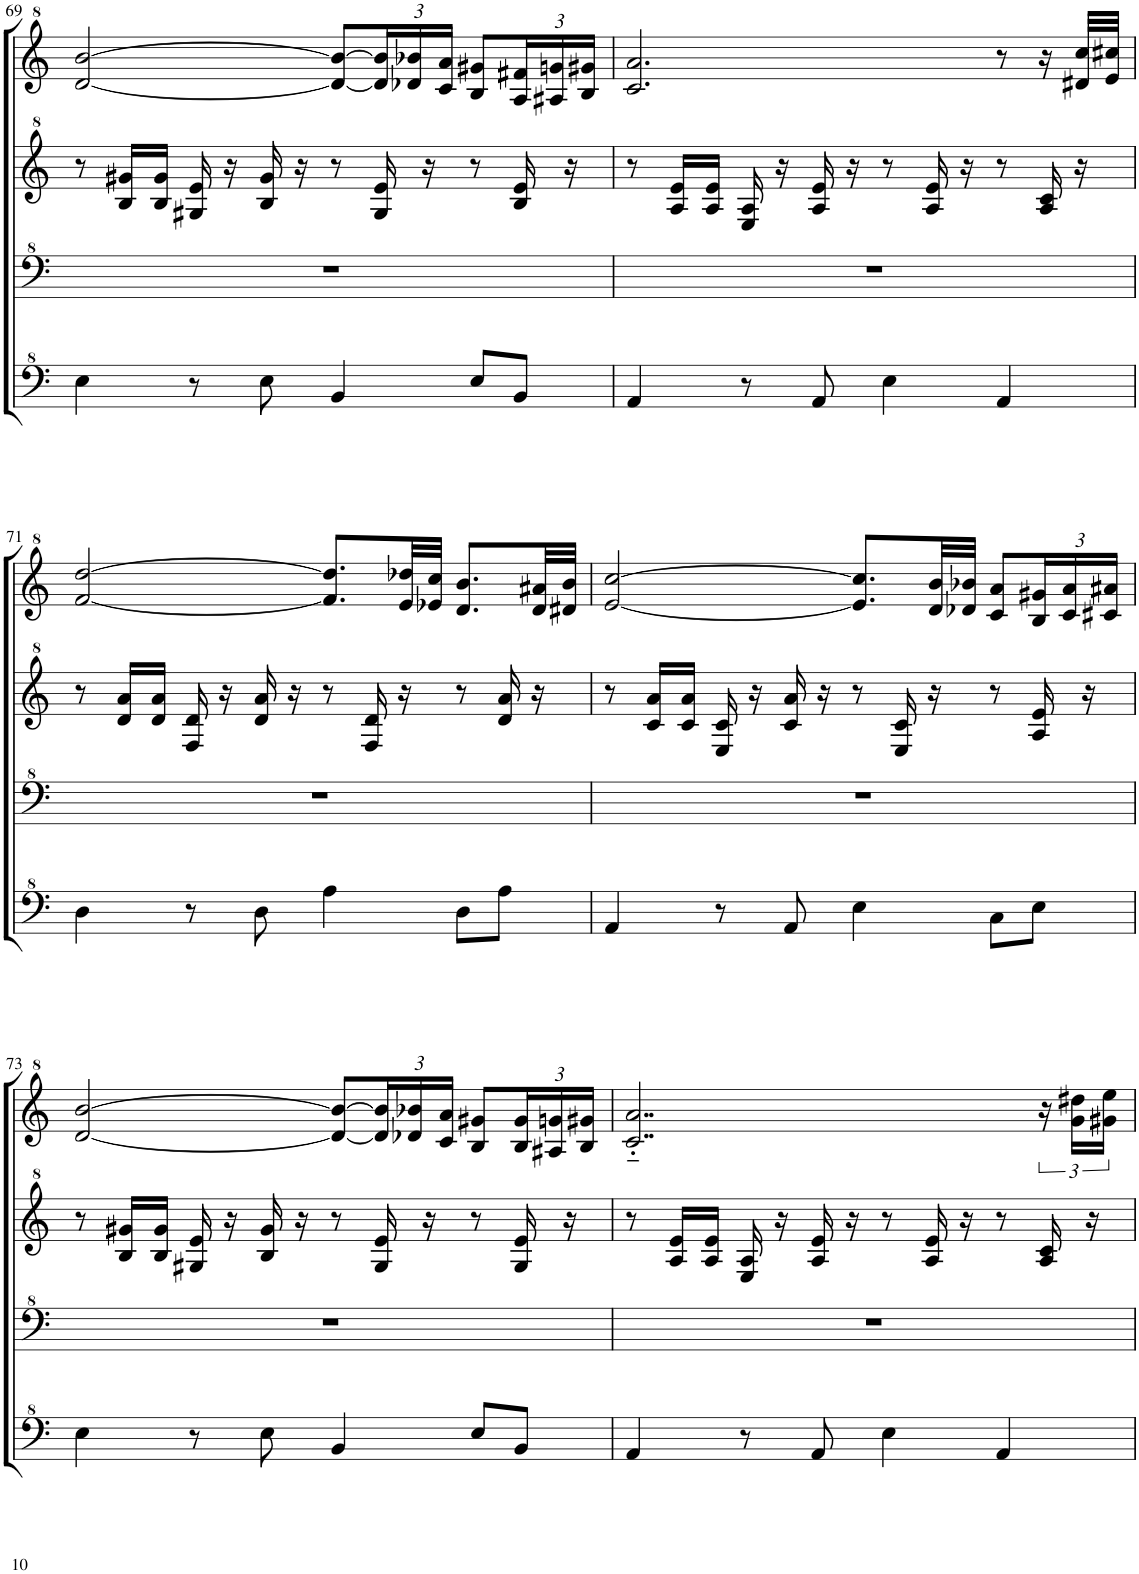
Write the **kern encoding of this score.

**kern	**kern	**kern	**kern
*part1	*part1	*part1	*part1
*staff4	*staff3	*staff2	*staff1
*I"Model III	*	*	*
!!LO:PB:g=z
*clefF^4	*clefF^4	*clefG^2	*clefG^2
*k[]	*k[]	*k[]	*k[]
*M4/4	*M4/4	*M4/4	*M4/4
=69	=69	=69	=69
4e\	1r	8r	[2dd/ [2bb/
.	.	16b/ 16gg#X/LL	.
.	.	16b/ 16gg#/JJ	.
8r	.	16g#X/ 16ee/	.
.	.	16r	.
8e\	.	16b/ 16gg#/	.
.	.	16r	.
4B/	.	8r	8dd/_ 8bb/_L
*	*	*	*Xbrackettup
.	.	16g#/ 16ee/	24dd/] 24bb/]L
.	.	.	24dd-X/ 24bb-X/
.	.	16r	.
.	.	.	24cc/ 24aa/JJ
8e/L	.	8r	8b/ 8gg#X/L
8B/J	.	16b/ 16ee/	24a/ 24ff#X/L
.	.	.	24a#X/ 24ggn/
.	.	16r	.
.	.	.	24b/ 24gg#X/JJ
=70	=70	=70	=70
4A/	1r	8r	2.cc/ 2.aa/
.	.	16a/ 16ee/LL	.
.	.	16a/ 16ee/JJ	.
8r	.	16e/ 16a/	.
.	.	16r	.
8A/	.	16a/ 16ee/	.
.	.	16r	.
4e\	.	8r	.
.	.	16a/ 16ee/	.
.	.	16r	.
4A/	.	8r	8r
.	.	16a/ 16cc/	16r
.	.	16r	32dd#X/ 32ccc/LLL
.	.	.	32ee/ 32ccc#X/JJJ
!!LO:LB:g=z
=71	=71	=71	=71
4d\	1r	8r	[2ff/ [2ddd/
.	.	16dd/ 16aa/LL	.
.	.	16dd/ 16aa/JJ	.
8r	.	16f/ 16dd/	.
.	.	16r	.
8d\	.	16dd/ 16aa/	.
.	.	16r	.
4a\	.	8r	8.ff/] 8.ddd/]L
.	.	16f/ 16dd/	.
.	.	16r	32ee/ 32ddd-X/LL
.	.	.	32ee-X/ 32ccc/JJJ
8d\L	.	8r	8.dd/ 8.bb/L
8a\J	.	16dd/ 16aa/	.
.	.	16r	32dd/ 32aa#X/LL
.	.	.	32dd#X/ 32bb/JJJ
=72	=72	=72	=72
4A/	1r	8r	[2ee/ [2ccc/
.	.	16cc/ 16aa/LL	.
.	.	16cc/ 16aa/JJ	.
8r	.	16e/ 16cc/	.
.	.	16r	.
8A/	.	16cc/ 16aa/	.
.	.	16r	.
4e\	.	8r	8.ee/] 8.ccc/]L
.	.	16e/ 16cc/	.
.	.	16r	32dd/ 32bb/LL
.	.	.	32dd-X/ 32bb-X/JJJ
8c\L	.	8r	8cc/ 8aa/L
8e\J	.	16a/ 16ee/	24b/ 24gg#X/L
.	.	.	24cc/ 24aa/
.	.	16r	.
.	.	.	24cc#X/ 24aa#X/JJ
!!LO:LB:g=z
=73	=73	=73	=73
4e\	1r	8r	[2dd/ [2bb/
.	.	16b/ 16gg#X/LL	.
.	.	16b/ 16gg#/JJ	.
8r	.	16g#X/ 16ee/	.
.	.	16r	.
8e\	.	16b/ 16gg#/	.
.	.	16r	.
4B/	.	8r	8dd/_ 8bb/_L
.	.	16g#/ 16ee/	24dd/] 24bb/]L
.	.	.	24dd-X/ 24bb-X/
.	.	16r	.
.	.	.	24cc/ 24aa/JJ
8e/L	.	8r	8b/ 8gg#X/L
8B/J	.	16g#/ 16ee/	24b/ 24gg#/L
.	.	.	24a#X/ 24ggn/
.	.	16r	.
.	.	.	24b/ 24gg#X/JJ
=74	=74	=74	=74
4A/	1r	8r	2..cc/'~ 2..aa/'~
.	.	16a/ 16ee/LL	.
.	.	16a/ 16ee/JJ	.
8r	.	16e/ 16a/	.
.	.	16r	.
8A/	.	16a/ 16ee/	.
.	.	16r	.
4e\	.	8r	.
.	.	16a/ 16ee/	.
.	.	16r	.
4A/	.	8r	.
*	*	*	*brackettup
.	.	16a/ 16cc/	24r
.	.	.	24gg\ 24ddd#X\LL
.	.	16r	.
.	.	.	24gg#X\ 24eee\JJ
=	=	=	=
*-	*-	*-	*-
